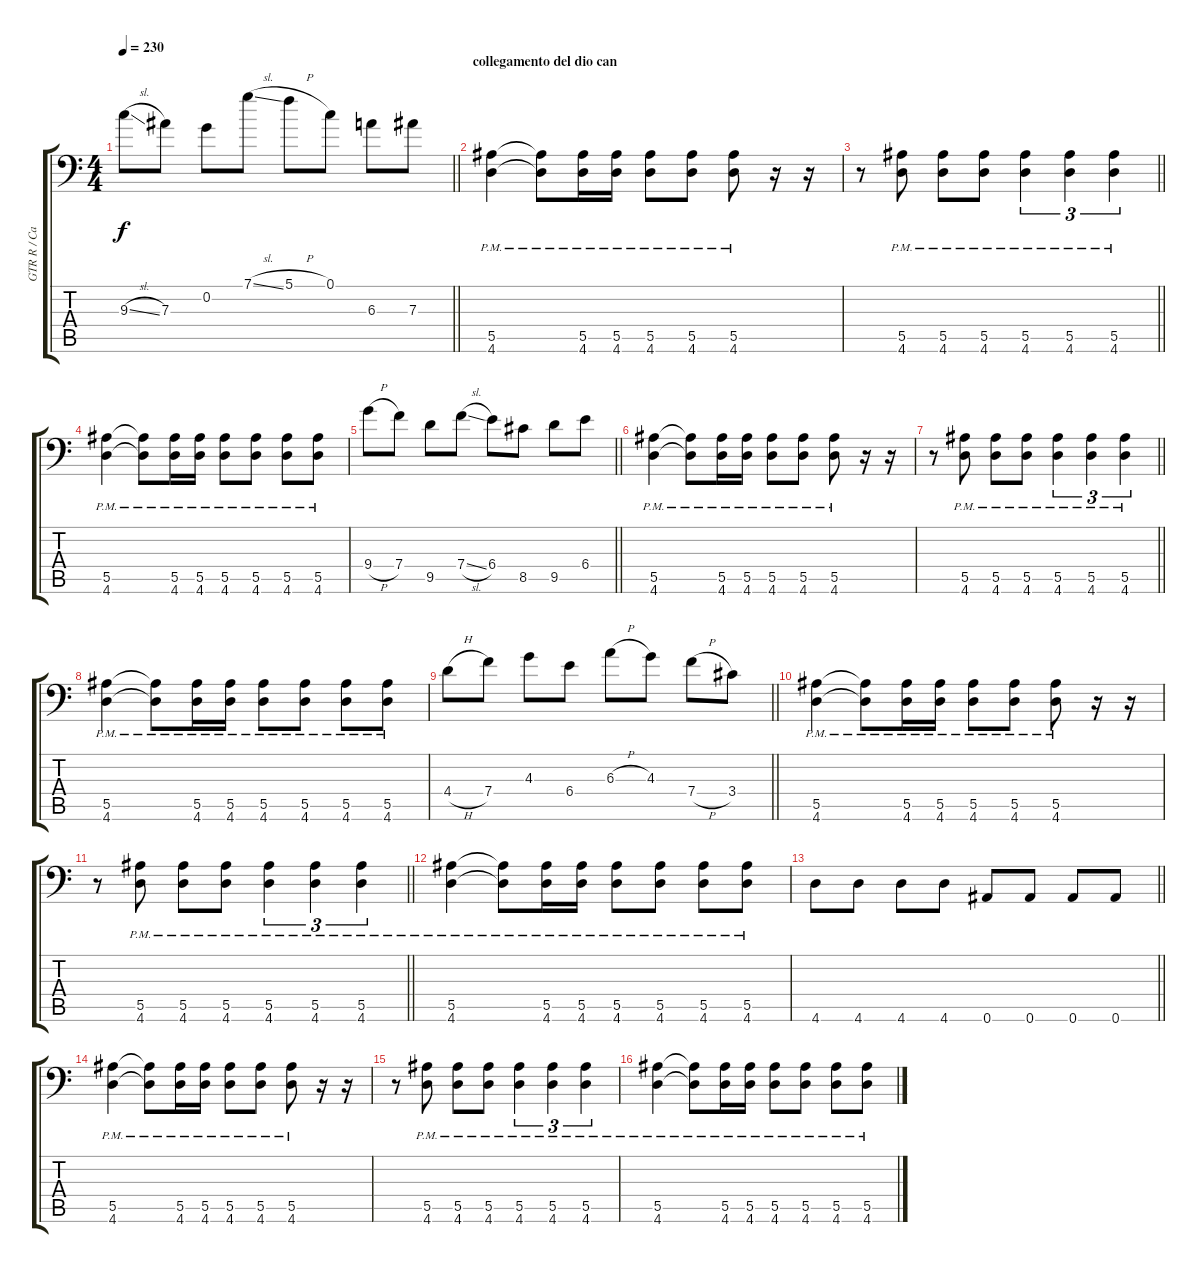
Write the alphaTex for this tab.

\track ("GTR R / Carlos" "GTR R / Ca") {instrument overdrivenguitar}
\staff {score tabs}
\tuning (C4 G3 Eb3 Bb2 F2 Bb1) {hide}
\ts (4 4)
\tempo 230
\clef f4
\barLineRight lightlight
\ks c
9.3{sl}.8{dy f} 7.3.8 0.2.8 7.1{sl}.8 5.1{h}.8 0.1.8 6.3.8 7.3.8 |
\section ("" "collegamento del dio can")
(5.5{pm} 4.6{pm}).4 (5.5{pm t} 4.6{pm t}).8 (5.5{pm} 4.6{pm}).16 (5.5{pm} 4.6{pm}).16 (5.5{pm} 4.6{pm}).8 (5.5{pm} 4.6{pm}).8 (5.5{pm} 4.6{pm}).8 r.16 r.16 |
\barLineRight lightlight
r.8 (5.5{pm} 4.6{pm}).8 (5.5{pm} 4.6{pm}).8 (5.5{pm} 4.6{pm}).8 (5.5{pm} 4.6{pm}).4{tu (3 2)} (5.5{pm} 4.6{pm}).4{tu (3 2)} (5.5{pm} 4.6{pm}).4{tu (3 2)} |
(5.5{pm} 4.6{pm}).4 (5.5{pm t} 4.6{pm t}).8 (5.5{pm} 4.6{pm}).16 (5.5{pm} 4.6{pm}).16 (5.5{pm} 4.6{pm}).8 (5.5{pm} 4.6{pm}).8 (5.5{pm} 4.6{pm}).8 (5.5{pm} 4.6{pm}).8 |
\barLineRight lightlight
9.4{h}.8 7.4.8 9.5.8 7.4{sl}.8 6.4.8 8.5.8 9.5.8 6.4.8 |
(5.5{pm} 4.6{pm}).4 (5.5{pm t} 4.6{pm t}).8 (5.5{pm} 4.6{pm}).16 (5.5{pm} 4.6{pm}).16 (5.5{pm} 4.6{pm}).8 (5.5{pm} 4.6{pm}).8 (5.5{pm} 4.6{pm}).8 r.16 r.16 |
\barLineRight lightlight
r.8 (5.5{pm} 4.6{pm}).8 (5.5{pm} 4.6{pm}).8 (5.5{pm} 4.6{pm}).8 (5.5{pm} 4.6{pm}).4{tu (3 2)} (5.5{pm} 4.6{pm}).4{tu (3 2)} (5.5{pm} 4.6{pm}).4{tu (3 2)} |
(5.5{pm} 4.6{pm}).4 (5.5{pm t} 4.6{pm t}).8 (5.5{pm} 4.6{pm}).16 (5.5{pm} 4.6{pm}).16 (5.5{pm} 4.6{pm}).8 (5.5{pm} 4.6{pm}).8 (5.5{pm} 4.6{pm}).8 (5.5{pm} 4.6{pm}).8 |
\barLineRight lightlight
4.4{h}.8 7.4.8 4.3.8 6.4.8 6.3{h}.8 4.3.8 7.4{h}.8 3.4.8 |
(5.5{pm} 4.6{pm}).4 (5.5{pm t} 4.6{pm t}).8 (5.5{pm} 4.6{pm}).16 (5.5{pm} 4.6{pm}).16 (5.5{pm} 4.6{pm}).8 (5.5{pm} 4.6{pm}).8 (5.5{pm} 4.6{pm}).8 r.16 r.16 |
\barLineRight lightlight
r.8 (5.5{pm} 4.6{pm}).8 (5.5{pm} 4.6{pm}).8 (5.5{pm} 4.6{pm}).8 (5.5{pm} 4.6{pm}).4{tu (3 2)} (5.5{pm} 4.6{pm}).4{tu (3 2)} (5.5{pm} 4.6{pm}).4{tu (3 2)} |
(5.5{pm} 4.6{pm}).4 (5.5{pm t} 4.6{pm t}).8 (5.5{pm} 4.6{pm}).16 (5.5{pm} 4.6{pm}).16 (5.5{pm} 4.6{pm}).8 (5.5{pm} 4.6{pm}).8 (5.5{pm} 4.6{pm}).8 (5.5{pm} 4.6{pm}).8 |
\barLineRight lightlight
4.6.8 4.6.8 4.6.8 4.6.8 0.6.8 0.6.8 0.6.8 0.6.8 |
(5.5{pm} 4.6{pm}).4 (5.5{pm t} 4.6{pm t}).8 (5.5{pm} 4.6{pm}).16 (5.5{pm} 4.6{pm}).16 (5.5{pm} 4.6{pm}).8 (5.5{pm} 4.6{pm}).8 (5.5{pm} 4.6{pm}).8 r.16 r.16 |
r.8 (5.5{pm} 4.6{pm}).8 (5.5{pm} 4.6{pm}).8 (5.5{pm} 4.6{pm}).8 (5.5{pm} 4.6{pm}).4{tu (3 2)} (5.5{pm} 4.6{pm}).4{tu (3 2)} (5.5{pm} 4.6{pm}).4{tu (3 2)} |
(5.5{pm} 4.6{pm}).4 (5.5{pm t} 4.6{pm t}).8 (5.5{pm} 4.6{pm}).16 (5.5{pm} 4.6{pm}).16 (5.5{pm} 4.6{pm}).8 (5.5{pm} 4.6{pm}).8 (5.5{pm} 4.6{pm}).8 (5.5{pm} 4.6{pm}).8
